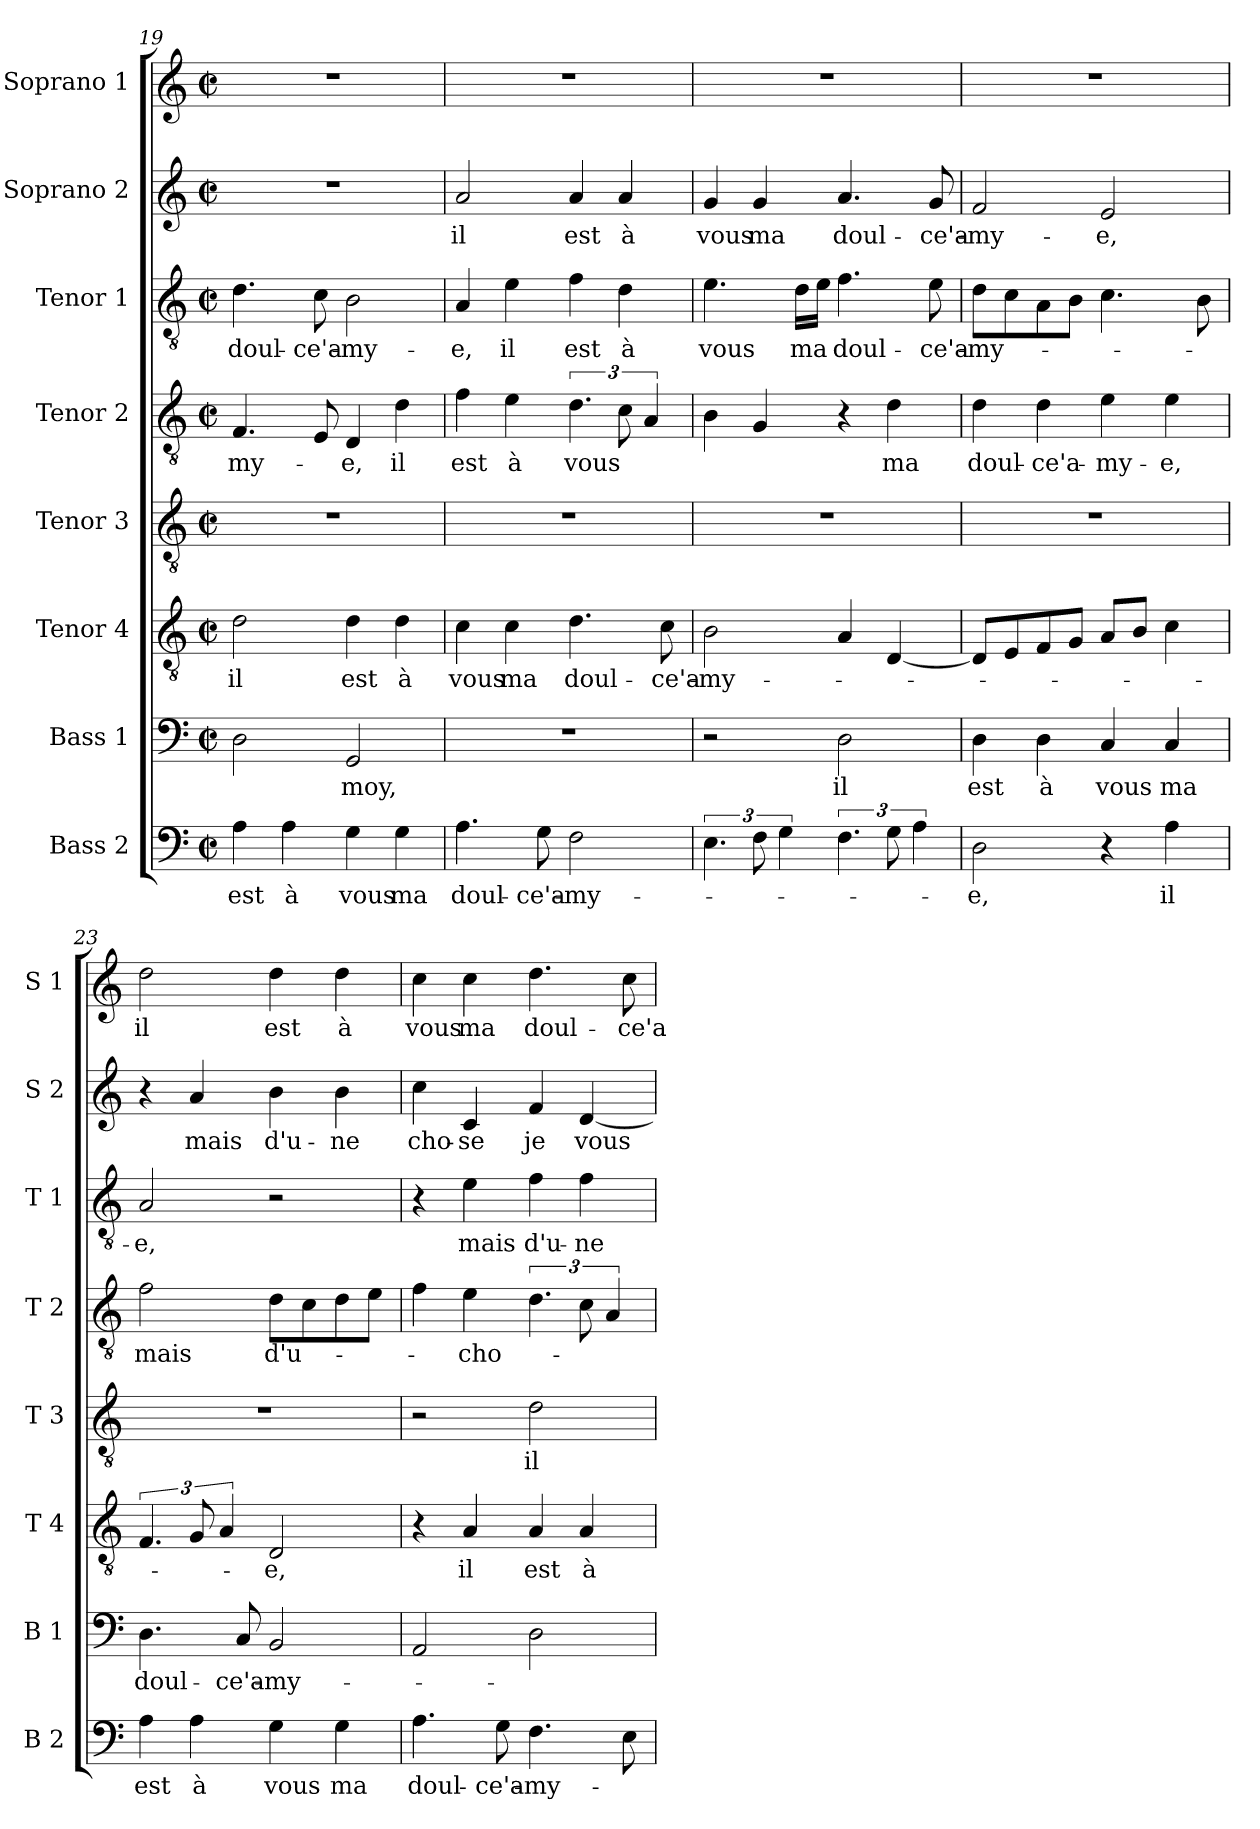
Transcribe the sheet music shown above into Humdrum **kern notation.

**kern	**text	**kern	**text	**kern	**text	**kern	**text	**kern	**text	**kern	**text	**kern	**text	**kern	**text
*part8	*part8	*part7	*part7	*part6	*part6	*part5	*part5	*part4	*part4	*part3	*part3	*part2	*part2	*part1	*part1
*staff8	*staff8	*staff7	*staff7	*staff6	*staff6	*staff5	*staff5	*staff4	*staff4	*staff3	*staff3	*staff2	*staff2	*staff1	*staff1
*I"Bass 2	*	*I"Bass 1	*	*I"Tenor 4	*	*I"Tenor 3	*	*I"Tenor 2	*	*I"Tenor 1	*	*I"Soprano 2	*	*I"Soprano 1	*
*I'B 2	*	*I'B 1	*	*I'T 4	*	*I'T 3	*	*I'T 2	*	*I'T 1	*	*I'S 2	*	*I'S 1	*
*clefF4	*	*clefF4	*	*clefGv2	*	*clefGv2	*	*clefGv2	*	*clefGv2	*	*clefG2	*	*clefG2	*
*k[]	*	*k[]	*	*k[]	*	*k[]	*	*k[]	*	*k[]	*	*k[]	*	*k[]	*
*C:	*	*C:	*	*C:	*	*C:	*	*C:	*	*C:	*	*C:	*	*C:	*
*M2/2	*	*M2/2	*	*M2/2	*	*M2/2	*	*M2/2	*	*M2/2	*	*M2/2	*	*M2/2	*
*met(c|)	*	*met(c|)	*	*met(c|)	*	*met(c|)	*	*met(c|)	*	*met(c|)	*	*met(c|)	*	*met(c|)	*
=19	=19	=19	=19	=19	=19	=19	=19	=19	=19	=19	=19	=19	=19	=19	=19
4A\	est	2D\	.	2d\	il	1r	.	4.F/	-my-	4.d\	doul-	1r	.	1r	.
4A\	à	.	.	.	.	.	.	.	.	.	.	.	.	.	.
.	.	.	.	.	.	.	.	8E/	.	8c\	-ce'a-	.	.	.	.
4G\	vous	2GG/	moy,	4d\	est	.	.	4D/	-e,	2B\	-my-	.	.	.	.
4G\	ma	.	.	4d\	à	.	.	4d\	il	.	.	.	.	.	.
=20	=20	=20	=20	=20	=20	=20	=20	=20	=20	=20	=20	=20	=20	=20	=20
4.A\	doul-	1r	.	4c\	vous	1r	.	4f\	est	4A/	-e,	2a/	il	1r	.
.	.	.	.	4c\	ma	.	.	4e\	à	4e\	il	.	.	.	.
8G\	-ce'a-	.	.	.	.	.	.	.	.	.	.	.	.	.	.
2F\	-my-	.	.	4.d\	doul-	.	.	6.d\	vous	4f\	est	4a/	est	.	.
.	.	.	.	.	.	.	.	12c\	.	4d\	à	4a/	à	.	.
.	.	.	.	.	.	.	.	6A/	.	.	.	.	.	.	.
.	.	.	.	8c\	-ce'a-	.	.	.	.	.	.	.	.	.	.
=21	=21	=21	=21	=21	=21	=21	=21	=21	=21	=21	=21	=21	=21	=21	=21
6.E\	.	2r	.	2B\	-my-	1r	.	4B\	.	4.e\	vous	4g/	vous	1r	.
12F\	.	.	.	.	.	.	.	4G/	.	.	.	4g/	ma	.	.
6G\	.	.	.	.	.	.	.	.	.	.	.	.	.	.	.
.	.	.	.	.	.	.	.	.	.	16d\LL	ma	.	.	.	.
.	.	.	.	.	.	.	.	.	.	16e\JJ	.	.	.	.	.
6.F\	.	2D\	il	4A/	.	.	.	4r	.	4.f\	doul-	4.a/	doul-	.	.
12G\	.	.	.	[4D/	.	.	.	4d\	ma	.	.	.	.	.	.
6A\	.	.	.	.	.	.	.	.	.	.	.	.	.	.	.
.	.	.	.	.	.	.	.	.	.	8e\	-ce'a-	8g/	-ce'a-	.	.
=22	=22	=22	=22	=22	=22	=22	=22	=22	=22	=22	=22	=22	=22	=22	=22
2D\	-e,	4D\	est	8D/L]	.	1r	.	4d\	doul-	8d\L	-my-	2f/	-my-	1r	.
.	.	.	.	8E/	.	.	.	.	.	8c\	.	.	.	.	.
.	.	4D\	à	8F/	.	.	.	4d\	-ce'a-	8A\	.	.	.	.	.
.	.	.	.	8G/J	.	.	.	.	.	8B\J	.	.	.	.	.
4r	.	4C/	vous	8A/L	.	.	.	4e\	-my-	4.c\	.	2e/	-e,	.	.
.	.	.	.	8B/J	.	.	.	.	.	.	.	.	.	.	.
4A\	il	4C/	ma	4c\	.	.	.	4e\	-e,	.	.	.	.	.	.
.	.	.	.	.	.	.	.	.	.	8B\	.	.	.	.	.
=23	=23	=23	=23	=23	=23	=23	=23	=23	=23	=23	=23	=23	=23	=23	=23
4A\	est	4.D\	doul-	6.F/	.	1r	.	2f\	mais	2A/	-e,	4r	.	2dd\	il
4A\	à	.	.	12G/	.	.	.	.	.	.	.	4a/	mais	.	.
.	.	.	.	6A/	.	.	.	.	.	.	.	.	.	.	.
.	.	8C/	-ce'a-	.	.	.	.	.	.	.	.	.	.	.	.
4G\	vous	2BB/	-my-	2D/	-e,	.	.	8d\L	d'u-	2r	.	4b\	d'u-	4dd\	est
.	.	.	.	.	.	.	.	8c\	.	.	.	.	.	.	.
4G\	ma	.	.	.	.	.	.	8d\	.	.	.	4b\	-ne	4dd\	à
.	.	.	.	.	.	.	.	8e\J	.	.	.	.	.	.	.
!!LO:PB:g=z
=24	=24	=24	=24	=24	=24	=24	=24	=24	=24	=24	=24	=24	=24	=24	=24
4.A\	doul-	2AA/	.	4r	.	2r	.	4f\	.	4r	.	4cc\	cho-	4cc\	vous
.	.	.	.	4A/	il	.	.	4e\	-cho-	4e\	mais	4c/	-se	4cc\	ma
8G\	-ce'a-	.	.	.	.	.	.	.	.	.	.	.	.	.	.
4.F\	-my-	2D\	.	4A/	est	2d\	il	6.d\	.	4f\	d'u-	4f/	je	4.dd\	doul-
.	.	.	.	4A/	à	.	.	12c\	.	4f\	-ne	[4d/	vous	.	.
.	.	.	.	.	.	.	.	6A/	.	.	.	.	.	.	.
8E\	.	.	.	.	.	.	.	.	.	.	.	.	.	8cc\	-ce'a-
=	=	=	=	=	=	=	=	=	=	=	=	=	=	=	=
*-	*-	*-	*-	*-	*-	*-	*-	*-	*-	*-	*-	*-	*-	*-	*-
